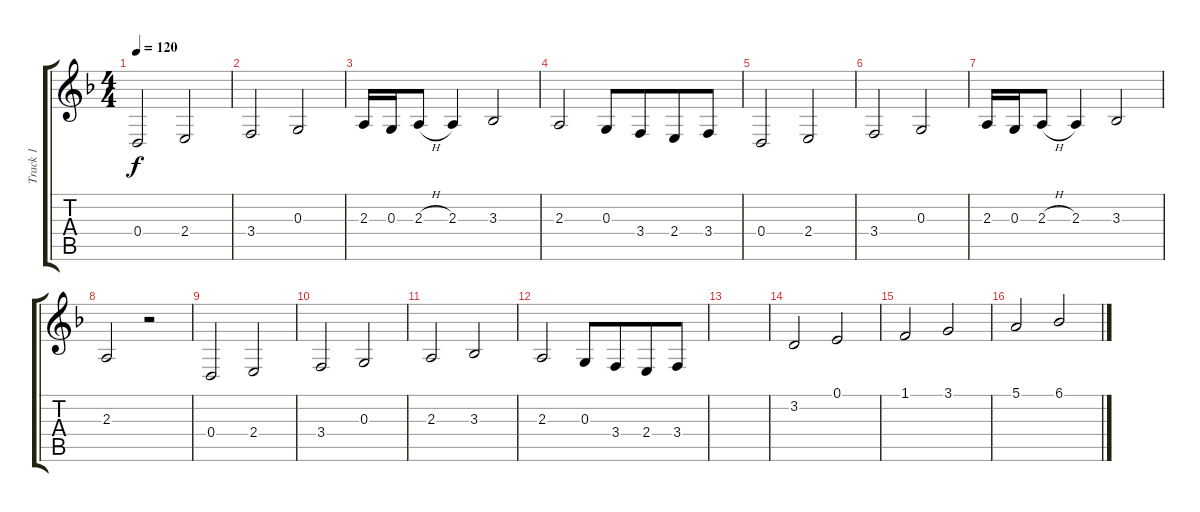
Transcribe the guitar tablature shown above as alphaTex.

\track ("Track 1" "Track 1") {instrument violin}
\staff {score tabs}
\tuning (E4 B3 G3 D3 A2 E2) {hide}
\ts (4 4)
\tempo 120
\clef g2
\ks f
0.4.2{dy f} 2.4.2 |
3.4.2{beam merge} 0.3.2 |
2.3.16{beam merge} 0.3.16{beam merge} 2.3{h}.8{beam merge} 2.3.4 3.3.2 |
2.3.2 0.3.8 3.4.8{beam merge} 2.4.8 3.4.8 |
0.4.2{beam merge} 2.4.2 |
3.4.2{beam merge} 0.3.2 |
2.3.16 0.3.16 2.3{h}.8{beam merge} 2.3.4{beam merge} 3.3.2 |
2.3.2{beam merge} r.2 |
0.4.2 2.4.2 |
3.4.2 0.3.2 |
2.3.2 3.3.2 |
2.3.2 0.3.8{beam merge} 3.4.8{beam merge} 2.4.8{beam merge} 3.4.8 |
|
3.2.2{beam merge} 0.1.2 |
1.1.2 3.1.2 |
5.1.2{beam merge} 6.1.2
